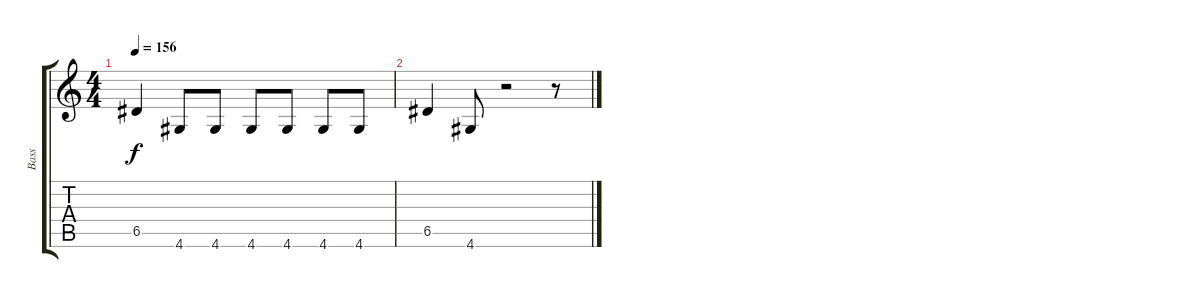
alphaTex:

\track ("Bass" "Bass") {instrument electricbasspick}
\staff {score tabs}
\tuning (E4 B3 G3 D3 A2 E2) {hide}
\ts (4 4)
\tempo 156
\clef g2
\ks c
6.5.4{dy f} 4.6.8 4.6.8 4.6.8 4.6.8 4.6.8 4.6.8 |
6.5.4 4.6.8 r.2 r.8
